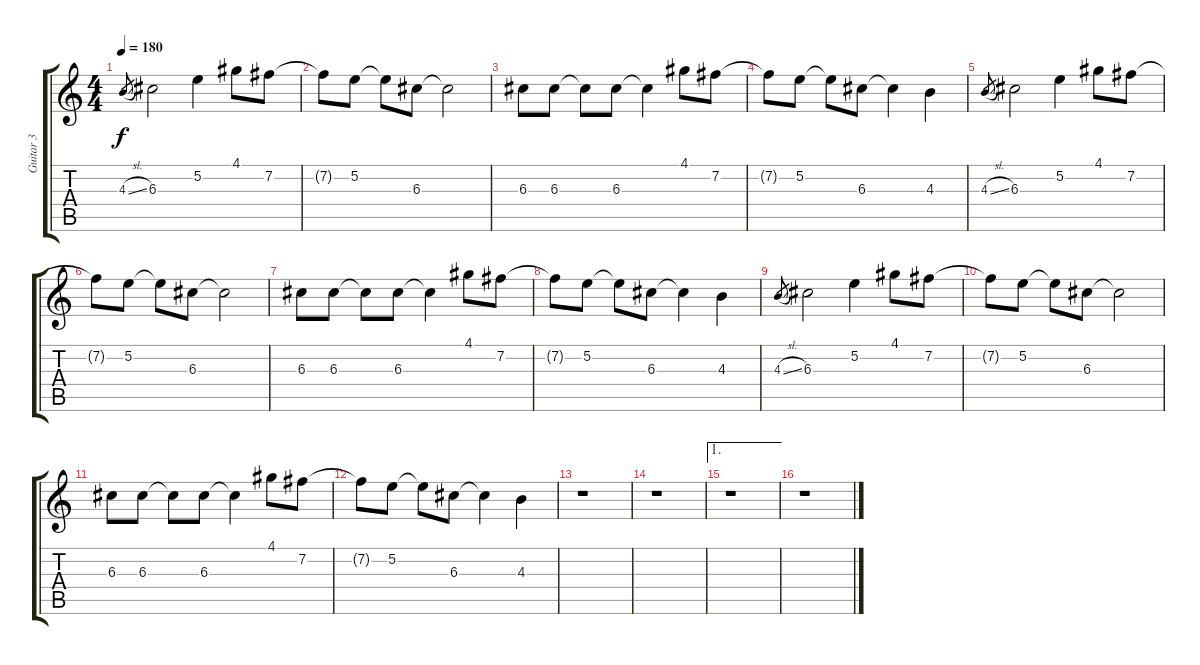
\track ("Guitar 3" "Guitar 3") {instrument electricguitarclean}
\staff {score tabs}
\tuning (E4 B3 G3 D3 A2 E2) {hide}
\ts (4 4)
\tempo 180
\clef g2
\ks c
4.3{sl}.8{gr dy f} 6.3.2 5.2.4 4.1.8 7.2.8 |
7.2{t}.8 5.2.8 5.2{t}.8 6.3.8 6.3{t}.2 |
6.3.8 6.3.8 6.3{t}.8 6.3.8 6.3{t}.4 4.1.8 7.2.8 |
7.2{t}.8 5.2.8 5.2{t}.8 6.3.8 6.3{t}.4 4.3.4 |
4.3{sl}.8{gr} 6.3.2 5.2.4 4.1.8 7.2.8 |
7.2{t}.8 5.2.8 5.2{t}.8 6.3.8 6.3{t}.2 |
6.3.8 6.3.8 6.3{t}.8 6.3.8 6.3{t}.4 4.1.8 7.2.8 |
7.2{t}.8 5.2.8 5.2{t}.8 6.3.8 6.3{t}.4 4.3.4 |
4.3{sl}.8{gr} 6.3.2 5.2.4 4.1.8 7.2.8 |
7.2{t}.8 5.2.8 5.2{t}.8 6.3.8 6.3{t}.2 |
6.3.8 6.3.8 6.3{t}.8 6.3.8 6.3{t}.4 4.1.8 7.2.8 |
7.2{t}.8 5.2.8 5.2{t}.8 6.3.8 6.3{t}.4 4.3.4 |
r.1 |
r.1 |
\ae 1
r.1 |
r.1
